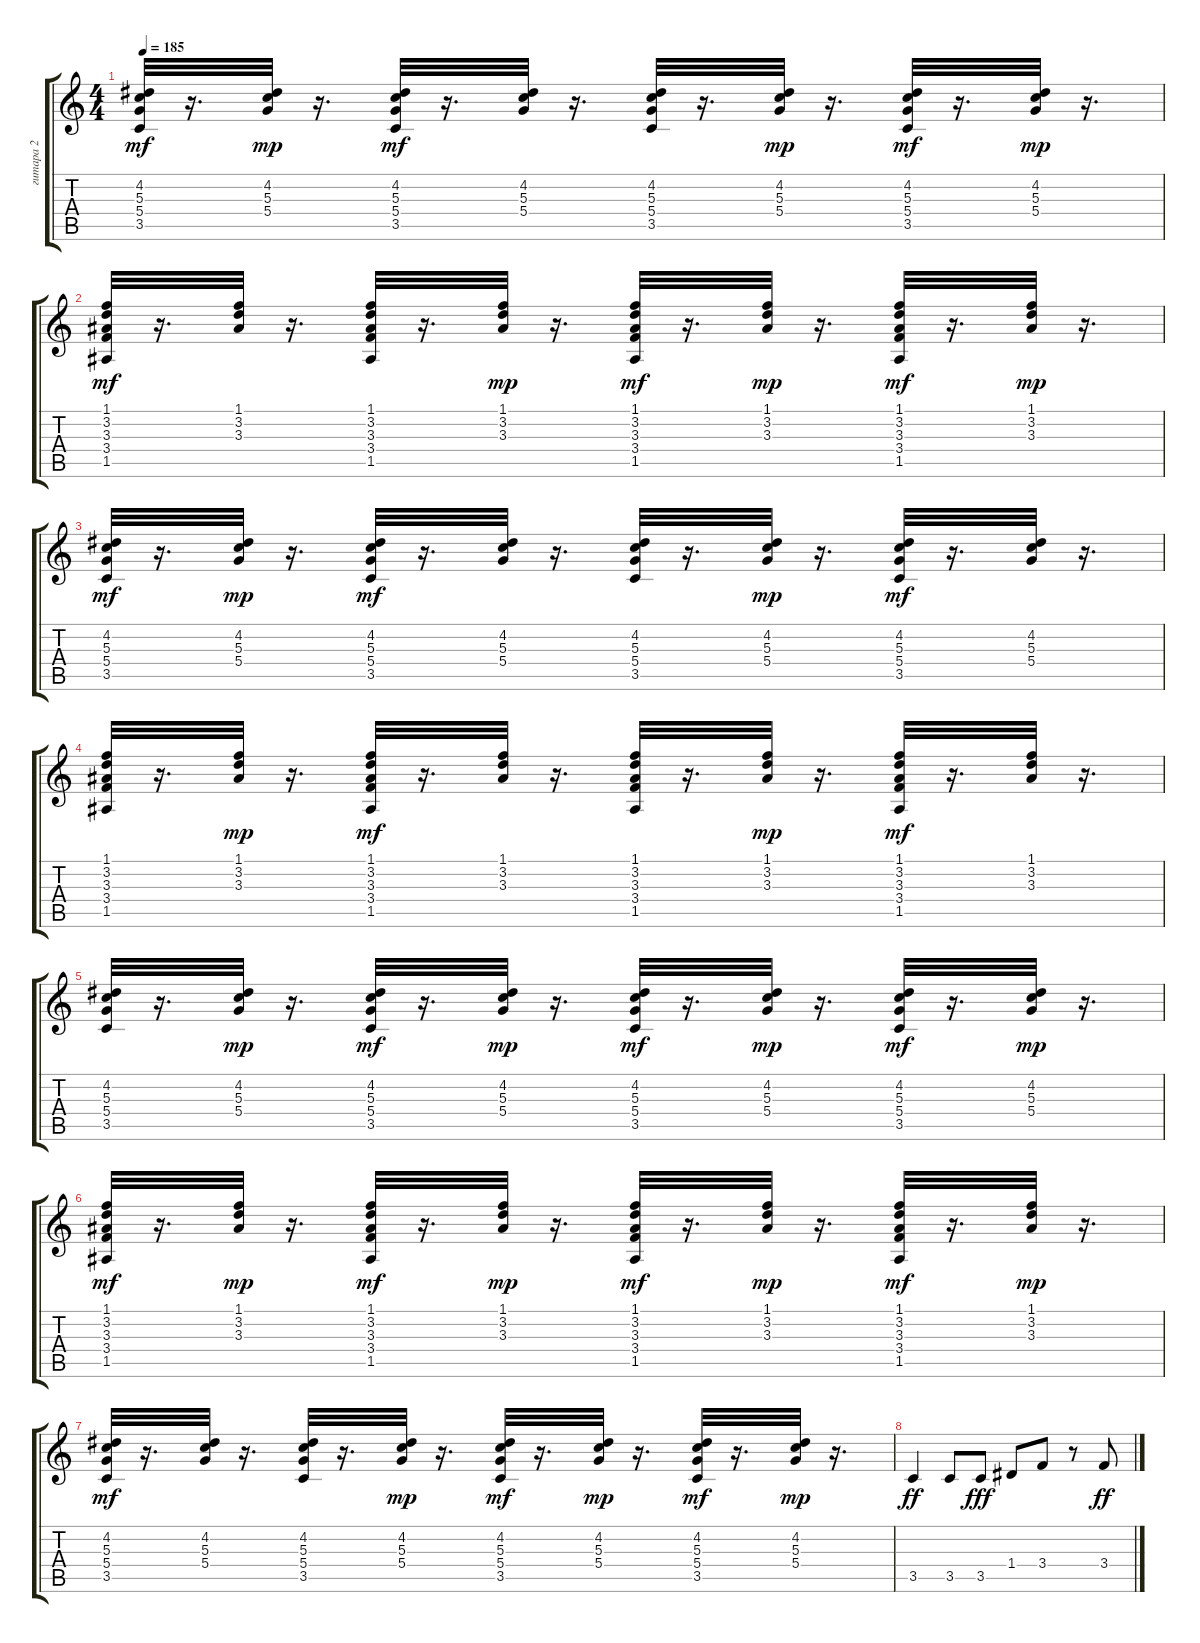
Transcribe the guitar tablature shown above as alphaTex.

\track ("гитара 2" "гитара 2") {instrument electricguitarclean}
\staff {score tabs}
\tuning (E4 B3 G3 D3 A2 E2) {hide}
\ts (4 4)
\tempo 185
\clef g2
\ks c
(4.2 5.3 5.4 3.5).32{dy mf} r.16{d} (4.2 5.3 5.4).32{dy mp} r.16{d} (4.2 5.3 5.4 3.5).32{dy mf} r.16{d} (4.2 5.3 5.4).32 r.16{d} (4.2 5.3 5.4 3.5).32 r.16{d} (4.2 5.3 5.4).32{dy mp} r.16{d} (4.2 5.3 5.4 3.5).32{dy mf} r.16{d} (4.2 5.3 5.4).32{dy mp} r.16{d} |
(1.1 3.2 3.3 3.4 1.5).32{dy mf} r.16{d} (1.1 3.2 3.3).32 r.16{d} (1.1 3.2 3.3 3.4 1.5).32 r.16{d} (1.1 3.2 3.3).32{dy mp} r.16{d} (1.1 3.2 3.3 3.4 1.5).32{dy mf} r.16{d} (1.1 3.2 3.3).32{dy mp} r.16{d} (1.1 3.2 3.3 3.4 1.5).32{dy mf} r.16{d} (1.1 3.2 3.3).32{dy mp} r.16{d} |
(4.2 5.3 5.4 3.5).32{dy mf} r.16{d} (4.2 5.3 5.4).32{dy mp} r.16{d} (4.2 5.3 5.4 3.5).32{dy mf} r.16{d} (4.2 5.3 5.4).32 r.16{d} (4.2 5.3 5.4 3.5).32 r.16{d} (4.2 5.3 5.4).32{dy mp} r.16{d} (4.2 5.3 5.4 3.5).32{dy mf} r.16{d} (4.2 5.3 5.4).32 r.16{d} |
(1.1 3.2 3.3 3.4 1.5).32 r.16{d} (1.1 3.2 3.3).32{dy mp} r.16{d} (1.1 3.2 3.3 3.4 1.5).32{dy mf} r.16{d} (1.1 3.2 3.3).32 r.16{d} (1.1 3.2 3.3 3.4 1.5).32 r.16{d} (1.1 3.2 3.3).32{dy mp} r.16{d} (1.1 3.2 3.3 3.4 1.5).32{dy mf} r.16{d} (1.1 3.2 3.3).32 r.16{d} |
(4.2 5.3 5.4 3.5).32 r.16{d} (4.2 5.3 5.4).32{dy mp} r.16{d} (4.2 5.3 5.4 3.5).32{dy mf} r.16{d} (4.2 5.3 5.4).32{dy mp} r.16{d} (4.2 5.3 5.4 3.5).32{dy mf} r.16{d} (4.2 5.3 5.4).32{dy mp} r.16{d} (4.2 5.3 5.4 3.5).32{dy mf} r.16{d} (4.2 5.3 5.4).32{dy mp} r.16{d} |
(1.1 3.2 3.3 3.4 1.5).32{dy mf} r.16{d} (1.1 3.2 3.3).32{dy mp} r.16{d} (1.1 3.2 3.3 3.4 1.5).32{dy mf} r.16{d} (1.1 3.2 3.3).32{dy mp} r.16{d} (1.1 3.2 3.3 3.4 1.5).32{dy mf} r.16{d} (1.1 3.2 3.3).32{dy mp} r.16{d} (1.1 3.2 3.3 3.4 1.5).32{dy mf} r.16{d} (1.1 3.2 3.3).32{dy mp} r.16{d} |
(4.2 5.3 5.4 3.5).32{dy mf} r.16{d} (4.2 5.3 5.4).32 r.16{d} (4.2 5.3 5.4 3.5).32 r.16{d} (4.2 5.3 5.4).32{dy mp} r.16{d} (4.2 5.3 5.4 3.5).32{dy mf} r.16{d} (4.2 5.3 5.4).32{dy mp} r.16{d} (4.2 5.3 5.4 3.5).32{dy mf} r.16{d} (4.2 5.3 5.4).32{dy mp} r.16{d} |
3.5.4{dy ff} 3.5.8 3.5.8{dy fff} 1.4.8 3.4.8 r.8 3.4.8{dy ff}
